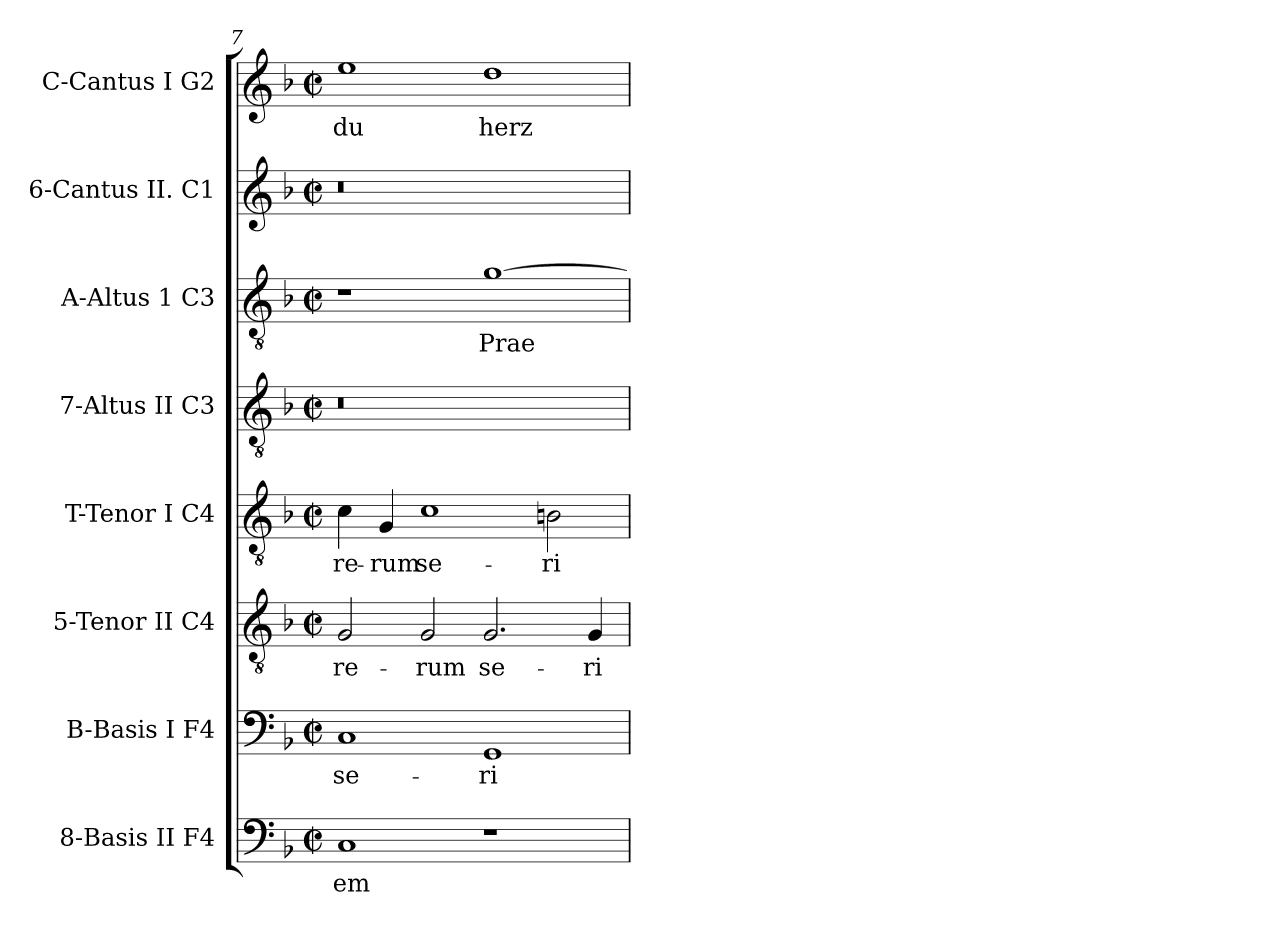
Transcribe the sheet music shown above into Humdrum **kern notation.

**kern	**text	**kern	**text	**kern	**text	**kern	**text	**kern	**kern	**text	**kern	**kern	**text
*part8	*part8	*part7	*part7	*part6	*part6	*part5	*part5	*part4	*part3	*part3	*part2	*part1	*part1
*staff8	*staff8	*staff7	*staff7	*staff6	*staff6	*staff5	*staff5	*staff4	*staff3	*staff3	*staff2	*staff1	*staff1
*I"8-Basis II  F4	*	*I"B-Basis I  F4	*	*I"5-Tenor II  C4	*	*I"T-Tenor I  C4	*	*I"7-Altus II  C3	*I"A-Altus 1  C3	*	*I"6-Cantus II.  C1	*I"C-Cantus I  G2	*
*	*	*I'B	*	*	*	*I'T	*	*	*I'A	*	*	*I'C	*
*clefF4	*	*clefF4	*	*clefGv2	*	*clefGv2	*	*clefGv2	*clefGv2	*	*clefG2	*clefG2	*
*k[b-]	*	*k[b-]	*	*k[b-]	*	*k[b-]	*	*k[b-]	*k[b-]	*	*k[b-]	*k[b-]	*
*F:	*	*F:	*	*F:	*	*F:	*	*F:	*F:	*	*F:	*F:	*
*M2/2	*	*M2/2	*	*M2/2	*	*M2/2	*	*M2/2	*M2/2	*	*M2/2	*M2/2	*
*met(c|)	*	*met(c|)	*	*met(c|)	*	*met(c|)	*	*met(c|)	*met(c|)	*	*met(c|)	*met(c|)	*
=7	=7	=7	=7	=7	=7	=7	=7	=7	=7	=7	=7	=7	=7
!	!LO:LY:b:cj	!	!LO:LY:b:cj	!	!LO:LY:b:cj	!	!LO:LY:b:cj	!	!	!	!	!	!LO:LY:b:cj
1C	-em	1C	se-	2G/	re-	4c\	re-	0r	1r	.	0r	1ee	du
!	!	!	!	!	!	!	!LO:LY:b:cj	!	!	!	!	!	!
.	.	.	.	.	.	4G/	-rum	.	.	.	.	.	.
!	!	!	!	!	!LO:LY:b:cj	!	!LO:LY:b:cj	!	!	!	!	!	!
.	.	.	.	2G/	-rum	1c	se-	.	.	.	.	.	.
!	!	!	!LO:LY:b:cj	!	!LO:LY:b:cj	!	!	!	!	!LO:LY:b:cj	!	!	!LO:LY:b:cj
1r	.	1GG	-ri-	2.G/	se-	.	.	.	[>1g	Prae-	.	1dd	herz-
!	!	!	!	!	!	!	!LO:LY:b:cj	!	!	!	!	!	!
.	.	.	.	.	.	2Bn\	-ri-	.	.	.	.	.	.
!	!	!	!	!	!LO:LY:b:cj	!	!	!	!	!	!	!	!
.	.	.	.	4G/	-ri-	.	.	.	.	.	.	.	.
=	=	=	=	=	=	=	=	=	=	=	=	=	=
*-	*-	*-	*-	*-	*-	*-	*-	*-	*-	*-	*-	*-	*-
